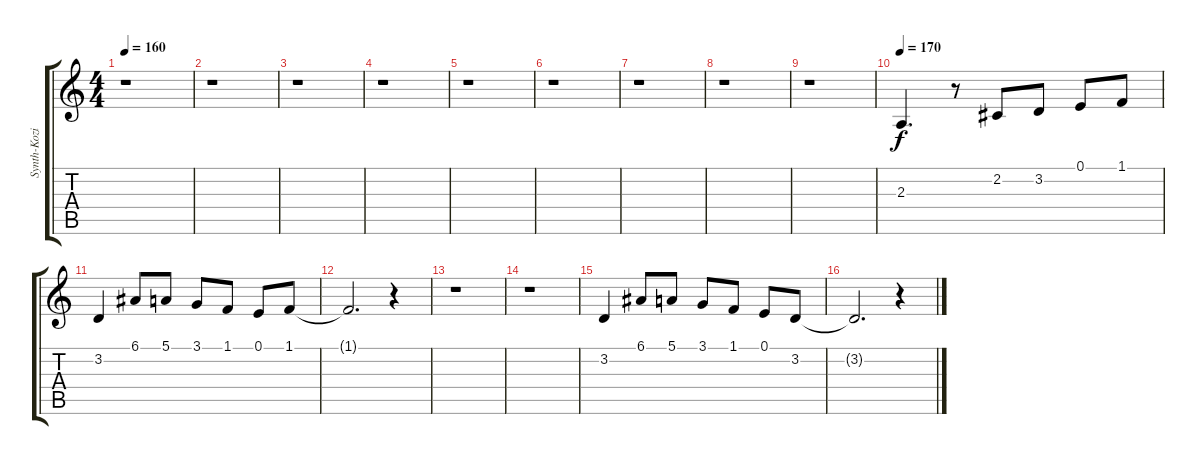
\track ("Synth-Kozi" "Synth-Kozi") {instrument harpsichord}
\staff {score tabs}
\tuning (E4 B3 G3 D3 A2 E2) {hide}
\ts (4 4)
\tempo 160
\clef g2
\ks c
r.1{dy f} |
r.1 |
r.1 |
r.1 |
r.1 |
r.1 |
r.1 |
r.1 |
r.1 |
\tempo 170
2.3.4{d} r.8 2.2.8 3.2.8 0.1.8 1.1.8 |
3.2.4 6.1.8 5.1.8 3.1.8 1.1.8 0.1.8 1.1.8 |
1.1{t}.2{d} r.4 |
r.1 |
r.1 |
3.2.4 6.1.8 5.1.8 3.1.8 1.1.8 0.1.8 3.2.8 |
3.2{t}.2{d} r.4
